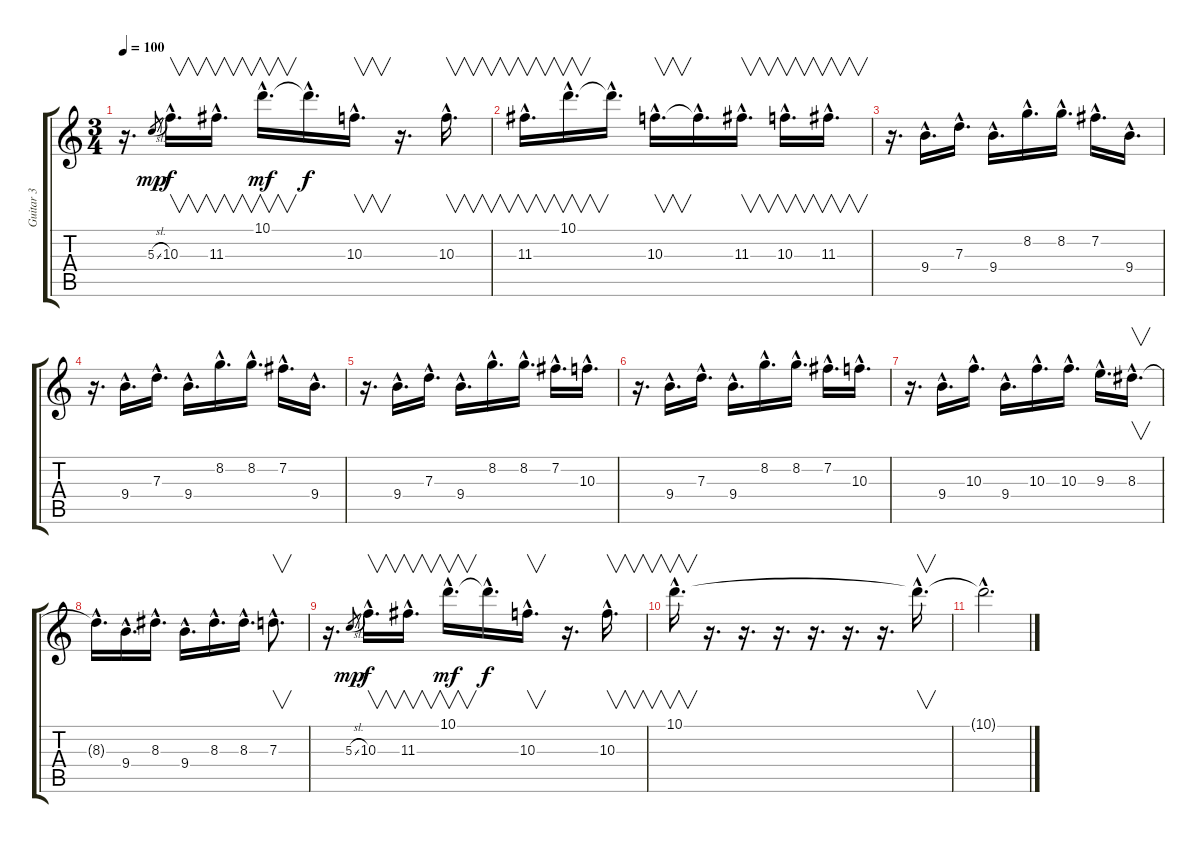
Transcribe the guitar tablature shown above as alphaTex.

\track ("Guitar 3" "Guitar 3") {instrument electricguitarjazz}
\staff {score tabs}
\tuning (E4 B3 G3 D3 A2 E2) {hide}
\ts (3 4)
\tempo 100
\clef g2
\ks c
r.16{d dy f} 5.3{sl}.8{gr dy mp} 10.3{hac}.16{v d dy f} 11.3{hac}.16{v d} 10.1{hac}.16{v d dy mf} 10.1{hac t}.16{d dy f} 10.3{hac}.16{v d} r.16{d} 10.3{hac}.16{v d} |
11.3{hac}.16{v d} 10.1{hac}.16{v d} 10.1{hac t}.16{d} 10.3{hac}.16{v d} 10.3{hac t}.16{d} 11.3{hac}.16{v d} 10.3{hac}.16{v d} 11.3{hac}.16{v d} |
r.16{d} 9.4{hac}.16{d} 7.3{hac}.16{d} 9.4{hac}.16{d} 8.2{hac}.16{d} 8.2{hac}.16{d} 7.2{hac}.16{d} 9.4{hac}.16{d} |
r.16{d} 9.4{hac}.16{d} 7.3{hac}.16{d} 9.4{hac}.16{d} 8.2{hac}.16{d} 8.2{hac}.16{d} 7.2{hac}.16{d} 9.4{hac}.16{d} |
r.16{d} 9.4{hac}.16{d} 7.3{hac}.16{d} 9.4{hac}.16{d} 8.2{hac}.16{d} 8.2{hac}.16{d} 7.2{hac}.16{d} 10.3{hac}.16{d} |
r.16{d} 9.4{hac}.16{d} 7.3{hac}.16{d} 9.4{hac}.16{d} 8.2{hac}.16{d} 8.2{hac}.16{d} 7.2{hac}.16{d} 10.3{hac}.16{d} |
r.16{d} 9.4{hac}.16{d} 10.3{hac}.16{d} 9.4{hac}.16{d} 10.3{hac}.16{d} 10.3{hac}.16{d} 9.3{hac}.16{d} 8.3{hac}.16{v d} |
8.3{hac t}.16{d} 9.4{hac}.16{d} 8.3{hac}.16{d} 9.4{hac}.16{d} 8.3{hac}.16{d} 8.3{hac}.16{d} 7.3{hac}.8{v d} |
r.16{d} 5.3{sl}.8{gr dy mp} 10.3{hac}.16{v d dy f} 11.3{hac}.16{v d} 10.1{hac}.16{v d dy mf} 10.1{hac t}.16{d dy f} 10.3{hac}.16{v d} r.16{d} 10.3{hac}.16{v d} |
10.1{hac}.16{v d instrument electricguitarjazz} r.16{d} r.16{d} r.16{d} r.16{d} r.16{d} r.16{d} 10.1{hac t}.16{v d} |
10.1{hac t}.2{d}
